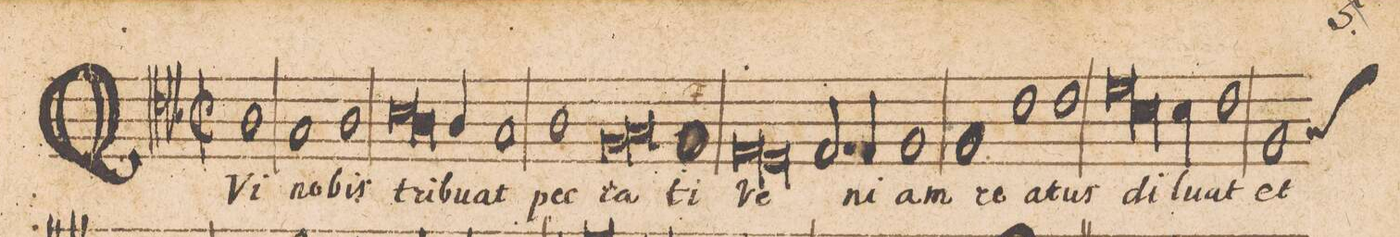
**kern	**text
*I"[Tenore II]	*
*clefC4	*
*k[b-]	*
*met(C|)	*
*M2/1	*
*M2/1	*
*met(C|)	*
1A\	QVi
1G/	no-
=103	=103
1A\	-bis
*lig	*
1B-\	tri-
=104	=104
*col	*
2.A/	.
*Xlig	*
4A/	-bu-
*Xcol	*
1G/	-at
=105	=105
1A\	pec-
*lig	*
1F/	-ca-
=106	=106
1G/	.
*Xlig	*
1F/	-ti
=107	=107
*lig	*
1E/	Ve-
1D/	.
*Xlig	*
=108	=108
2.E/	.
4E/	-ni-
1F/	-am
=109	=109
1F/	re-
1c\	-a-
=110	=110
1c\	-tus
*lig	*
1d\	di-
=111	=111
*col	*
2.B-\	.
*Xlig	*
4B-\	-lu-
*Xcol	*
1c\	-at
=112	=112
*custos:G	*
1F/	et
*-	*-
